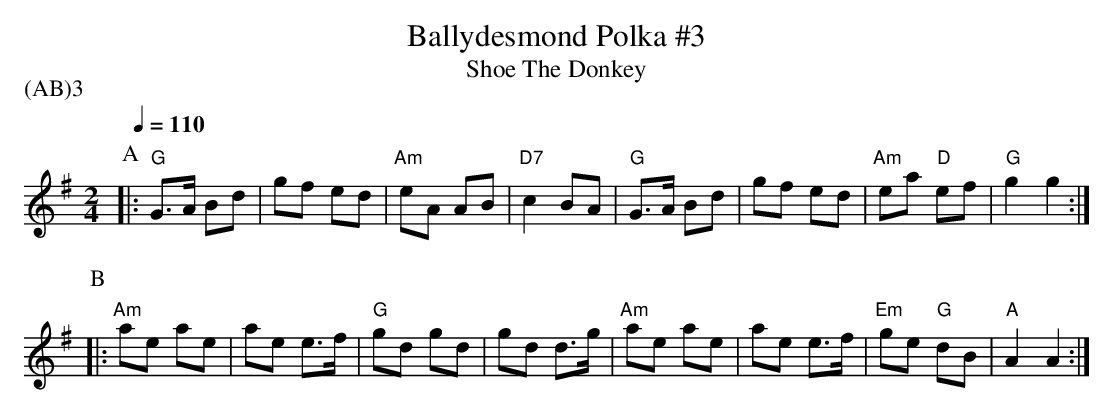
X:1
T: Ballydesmond Polka #3
T: Shoe The Donkey
P:(AB)3
M: 2/4
L: 1/8
Q:1/4=110
K: Gmaj
[P:A]
|:"G"G>A Bd|gf ed|"Am"eA AB|"D7"c2 BA|"G"G>A Bd|gf ed|"Am"ea "D"ef|"G"g2 g2:|
[P:B]|:"Am"ae ae|ae e>f|"G"gd gd|gd d>g|"Am"ae ae|ae e>f|"Em"ge "G"dB|"A"A2 A2:|
